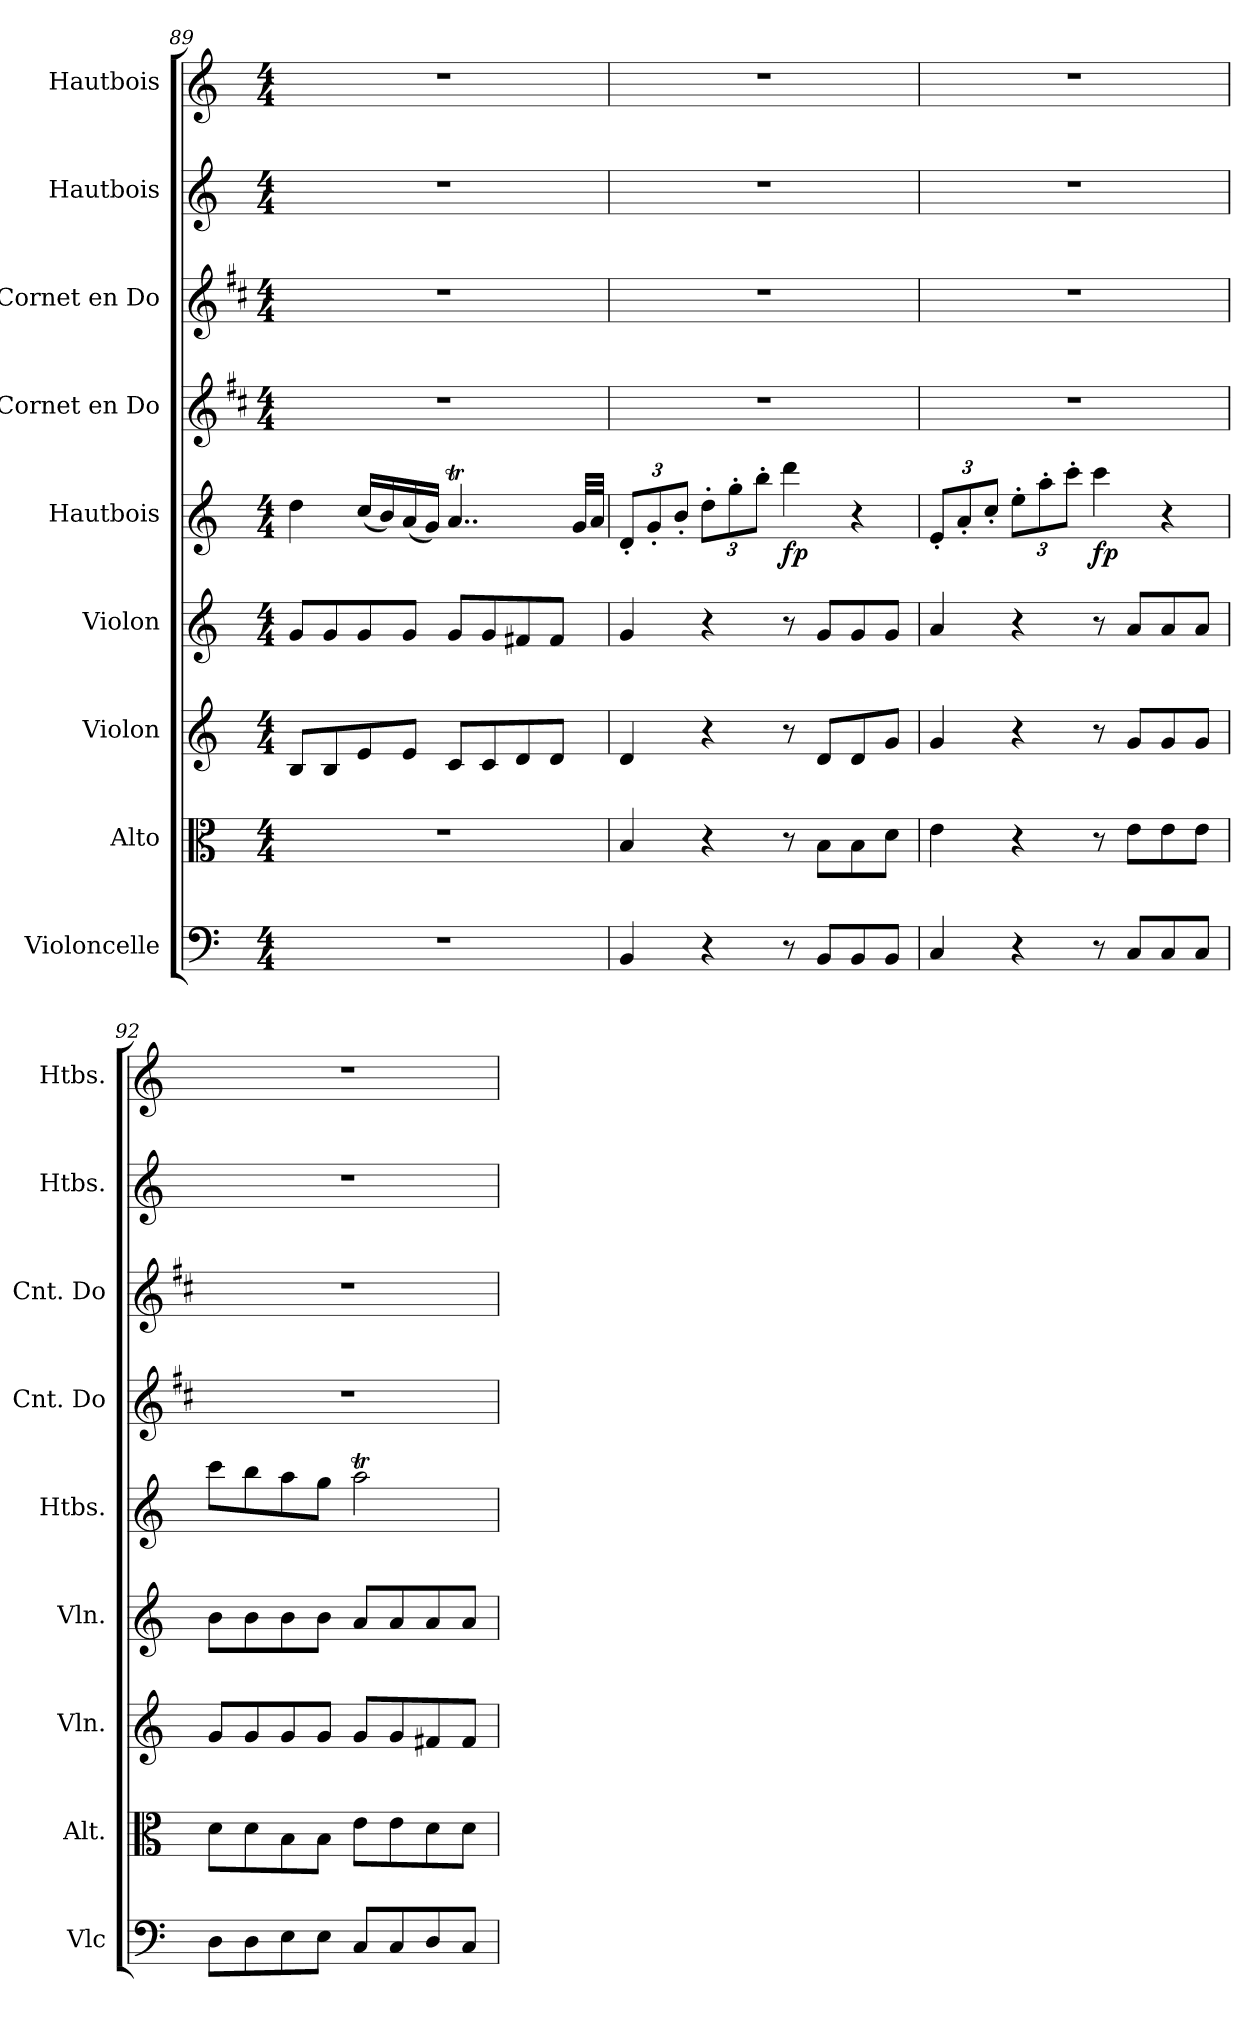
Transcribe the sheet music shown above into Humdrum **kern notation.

**kern	**kern	**kern	**kern	**kern	**dynam	**kern	**kern	**kern	**kern
*part9	*part8	*part7	*part6	*part5	*part5	*part4	*part3	*part2	*part1
*staff9	*staff8	*staff7	*staff6	*staff5	*staff5	*staff4	*staff3	*staff2	*staff1
*I"Violoncelle	*I"Alto	*I"Violon	*I"Violon	*I"Hautbois	*	*I"Cornet en Do	*I"Cornet en Do	*I"Hautbois	*I"Hautbois
*I'Vlc	*I'Alt.	*I'Vln.	*I'Vln.	*I'Htbs.	*	*I'Cnt. Do	*I'Cnt. Do	*I'Htbs.	*I'Htbs.
*clefF4	*clefC3	*clefG2	*clefG2	*clefG2	*	*clefG2	*clefG2	*clefG2	*clefG2
*	*	*	*	*	*	*ITrd1c2	*ITrd1c2	*	*
*k[]	*k[]	*k[]	*k[]	*k[]	*	*k[]	*k[]	*k[]	*k[]
*M4/4	*M4/4	*M4/4	*M4/4	*M4/4	*	*M4/4	*M4/4	*M4/4	*M4/4
=89	=89	=89	=89	=89	=89	=89	=89	=89	=89
1r	1r	8B/L	8g/L	4dd\	.	1r	1r	1r	1r
.	.	8B/	8g/	.	.	.	.	.	.
.	.	8e/	8g/	(16cc/LL	.	.	.	.	.
.	.	.	.	16b/)	.	.	.	.	.
.	.	8e/J	8g/J	(16a/	.	.	.	.	.
.	.	.	.	16g/JJ)	.	.	.	.	.
.	.	8c/L	8g/L	4..aT/	.	.	.	.	.
.	.	8c/	8g/	.	.	.	.	.	.
.	.	8d/	8f#X/	.	.	.	.	.	.
.	.	8d/J	8f#/J	.	.	.	.	.	.
.	.	.	.	32g/LLL	.	.	.	.	.
.	.	.	.	32a/JJJ	.	.	.	.	.
!!LO:PB:g=z
=90	=90	=90	=90	=90	=90	=90	=90	=90	=90
*	*	*	*	*Xbrackettup	*	*	*	*	*
4BB/	4B/	4d/	4g/	12d'/L	.	1r	1r	1r	1r
.	.	.	.	12g'/	.	.	.	.	.
.	.	.	.	12b'/J	.	.	.	.	.
4r	4r	4r	4r	12dd'\L	.	.	.	.	.
.	.	.	.	12gg'\	.	.	.	.	.
.	.	.	.	12bb'\J	.	.	.	.	.
!	!	!	!	!	!LO:DY:b	!	!	!	!
8r	8r	8r	8r	4ddd\	fp	.	.	.	.
8BB/L	8B\L	8d/L	8g/L	.	.	.	.	.	.
8BB/	8B\	8d/	8g/	4r	.	.	.	.	.
8BB/J	8d\J	8g/J	8g/J	.	.	.	.	.	.
=91	=91	=91	=91	=91	=91	=91	=91	=91	=91
4C/	4e\	4g/	4a/	12e'/L	.	1r	1r	1r	1r
.	.	.	.	12a'/	.	.	.	.	.
.	.	.	.	12cc'/J	.	.	.	.	.
4r	4r	4r	4r	12ee'\L	.	.	.	.	.
.	.	.	.	12aa'\	.	.	.	.	.
.	.	.	.	12ccc'\J	.	.	.	.	.
!	!	!	!	!	!LO:DY:b	!	!	!	!
8r	8r	8r	8r	4ccc\	fp	.	.	.	.
8C/L	8e\L	8g/L	8a/L	.	.	.	.	.	.
8C/	8e\	8g/	8a/	4r	.	.	.	.	.
8C/J	8e\J	8g/J	8a/J	.	.	.	.	.	.
=92	=92	=92	=92	=92	=92	=92	=92	=92	=92
8D\L	8d\L	8g/L	8b\L	8ccc\L	.	1r	1r	1r	1r
8D\	8d\	8g/	8b\	8bb\	.	.	.	.	.
8E\	8B\	8g/	8b\	8aa\	.	.	.	.	.
8E\J	8B\J	8g/J	8b\J	8gg\J	.	.	.	.	.
8C/L	8e\L	8g/L	8a/L	2aaT\	.	.	.	.	.
8C/	8e\	8g/	8a/	.	.	.	.	.	.
8D/	8d\	8f#X/	8a/	.	.	.	.	.	.
8C/J	8d\J	8f#/J	8a/J	.	.	.	.	.	.
=	=	=	=	=	=	=	=	=	=
*-	*-	*-	*-	*-	*-	*-	*-	*-	*-
